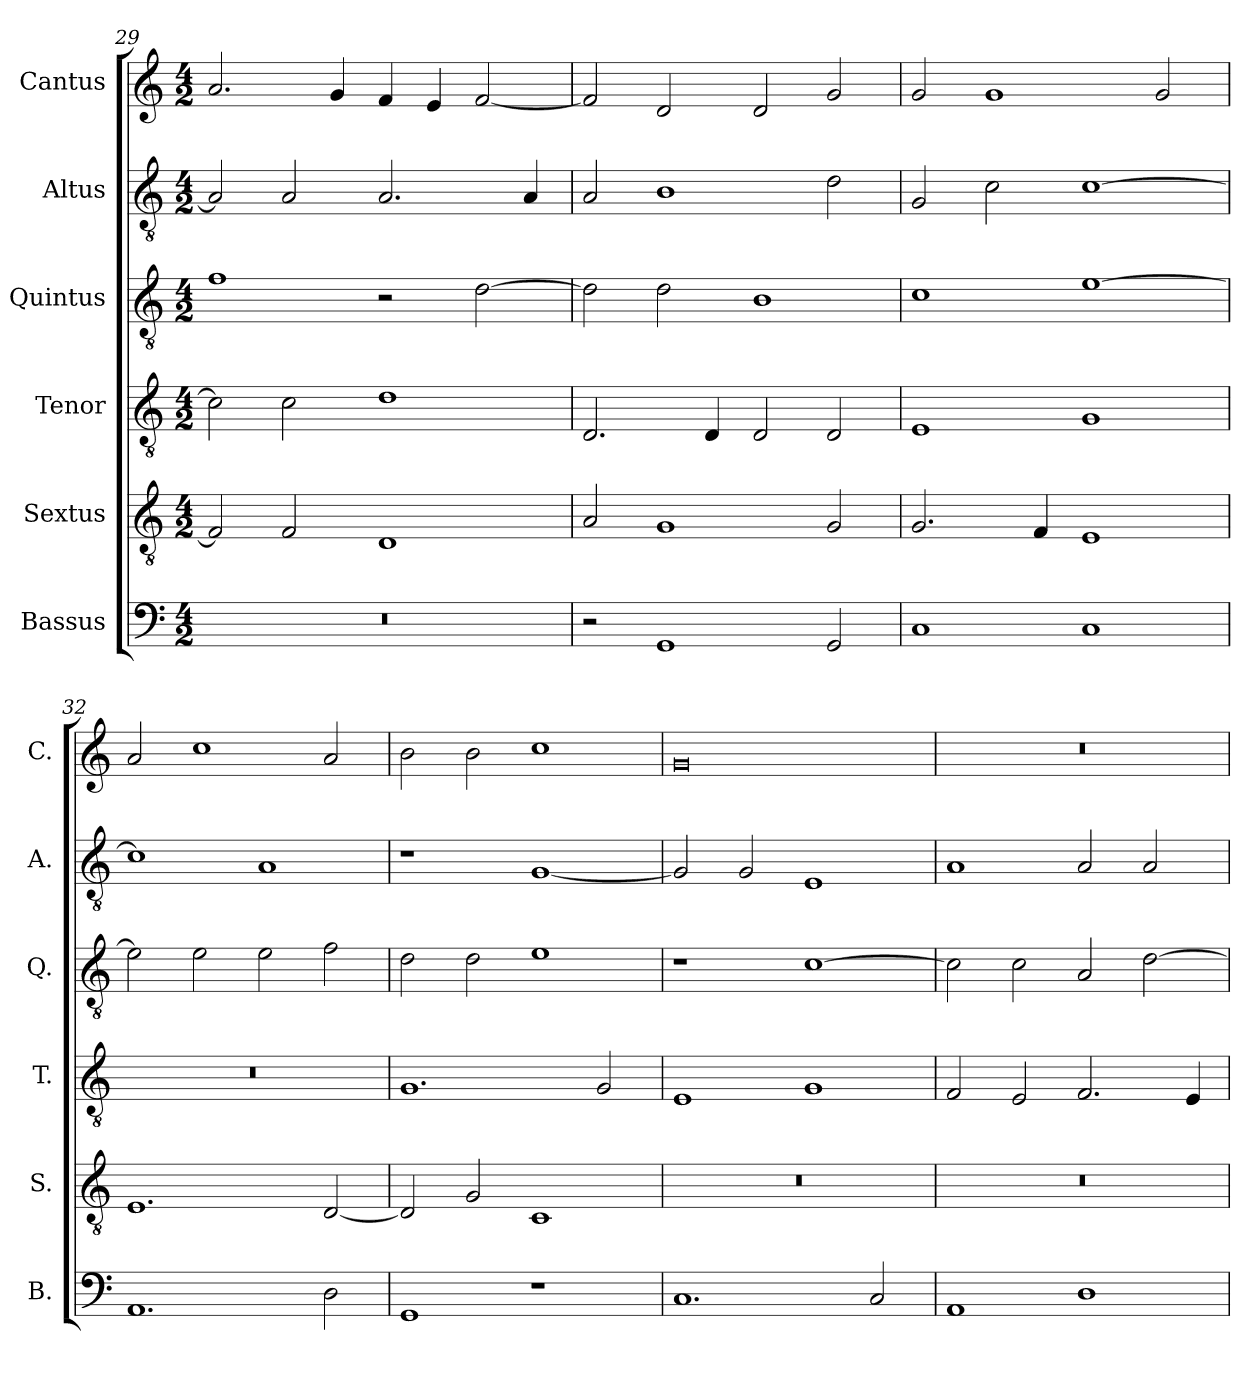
**kern	**kern	**kern	**kern	**kern	**kern
*part6	*part5	*part4	*part3	*part2	*part1
*staff6	*staff5	*staff4	*staff3	*staff2	*staff1
*I"Bassus	*I"Sextus	*I"Tenor	*I"Quintus	*I"Altus	*I"Cantus
*I'B.	*I'S.	*I'T.	*I'Q.	*I'A.	*I'C.
*clefF4	*clefGv2	*clefGv2	*clefGv2	*clefGv2	*clefG2
*k[]	*k[]	*k[]	*k[]	*k[]	*k[]
*M4/2	*M4/2	*M4/2	*M4/2	*M4/2	*M4/2
=29	=29	=29	=29	=29	=29
0r	2F/]	2c\]	1f	2A/]	2.a/
.	2F/	2c\	.	2A/	.
.	.	.	.	.	4g/
.	1D	1d	2r	2.A/	4f/
.	.	.	.	.	4e/
.	.	.	[2d\	.	[2f/
.	.	.	.	4A/	.
=30	=30	=30	=30	=30	=30
2r	2A/	2.D/	2d\]	2A/	2f/]
1GG	1G	.	2d\	1B	2d/
.	.	4D/	.	.	.
.	.	2D/	1B	.	2d/
2GG/	2G/	2D/	.	2d\	2g/
=31	=31	=31	=31	=31	=31
1C	2.G/	1E	1c	2G/	2g/
.	.	.	.	2c\	1g
.	4F/	.	.	.	.
1C	1E	1G	[1e	[1c	.
.	.	.	.	.	2g/
!!LO:LB:g=z
=32	=32	=32	=32	=32	=32
1.AA	1.E	0r	2e\]	1c]	2a/
.	.	.	2e\	.	1cc
.	.	.	2e\	1A	.
2D\	[2D/	.	2f\	.	2a/
=33	=33	=33	=33	=33	=33
1GG	2D/]	1.G	2d\	1r	2b\
.	2G/	.	2d\	.	2b\
1r	1C	.	1e	[1G	1cc
.	.	2G/	.	.	.
=34	=34	=34	=34	=34	=34
1.C	0r	1E	1r	2G/]	0g
.	.	.	.	2G/	.
.	.	1G	[1c	1E	.
2C/	.	.	.	.	.
=35	=35	=35	=35	=35	=35
1AA	0r	2F/	2c\]	1A	0r
.	.	2E/	2c\	.	.
1D	.	2.F/	2A/	2A/	.
.	.	.	[2d\	2A/	.
.	.	4E/	.	.	.
=	=	=	=	=	=
*-	*-	*-	*-	*-	*-
